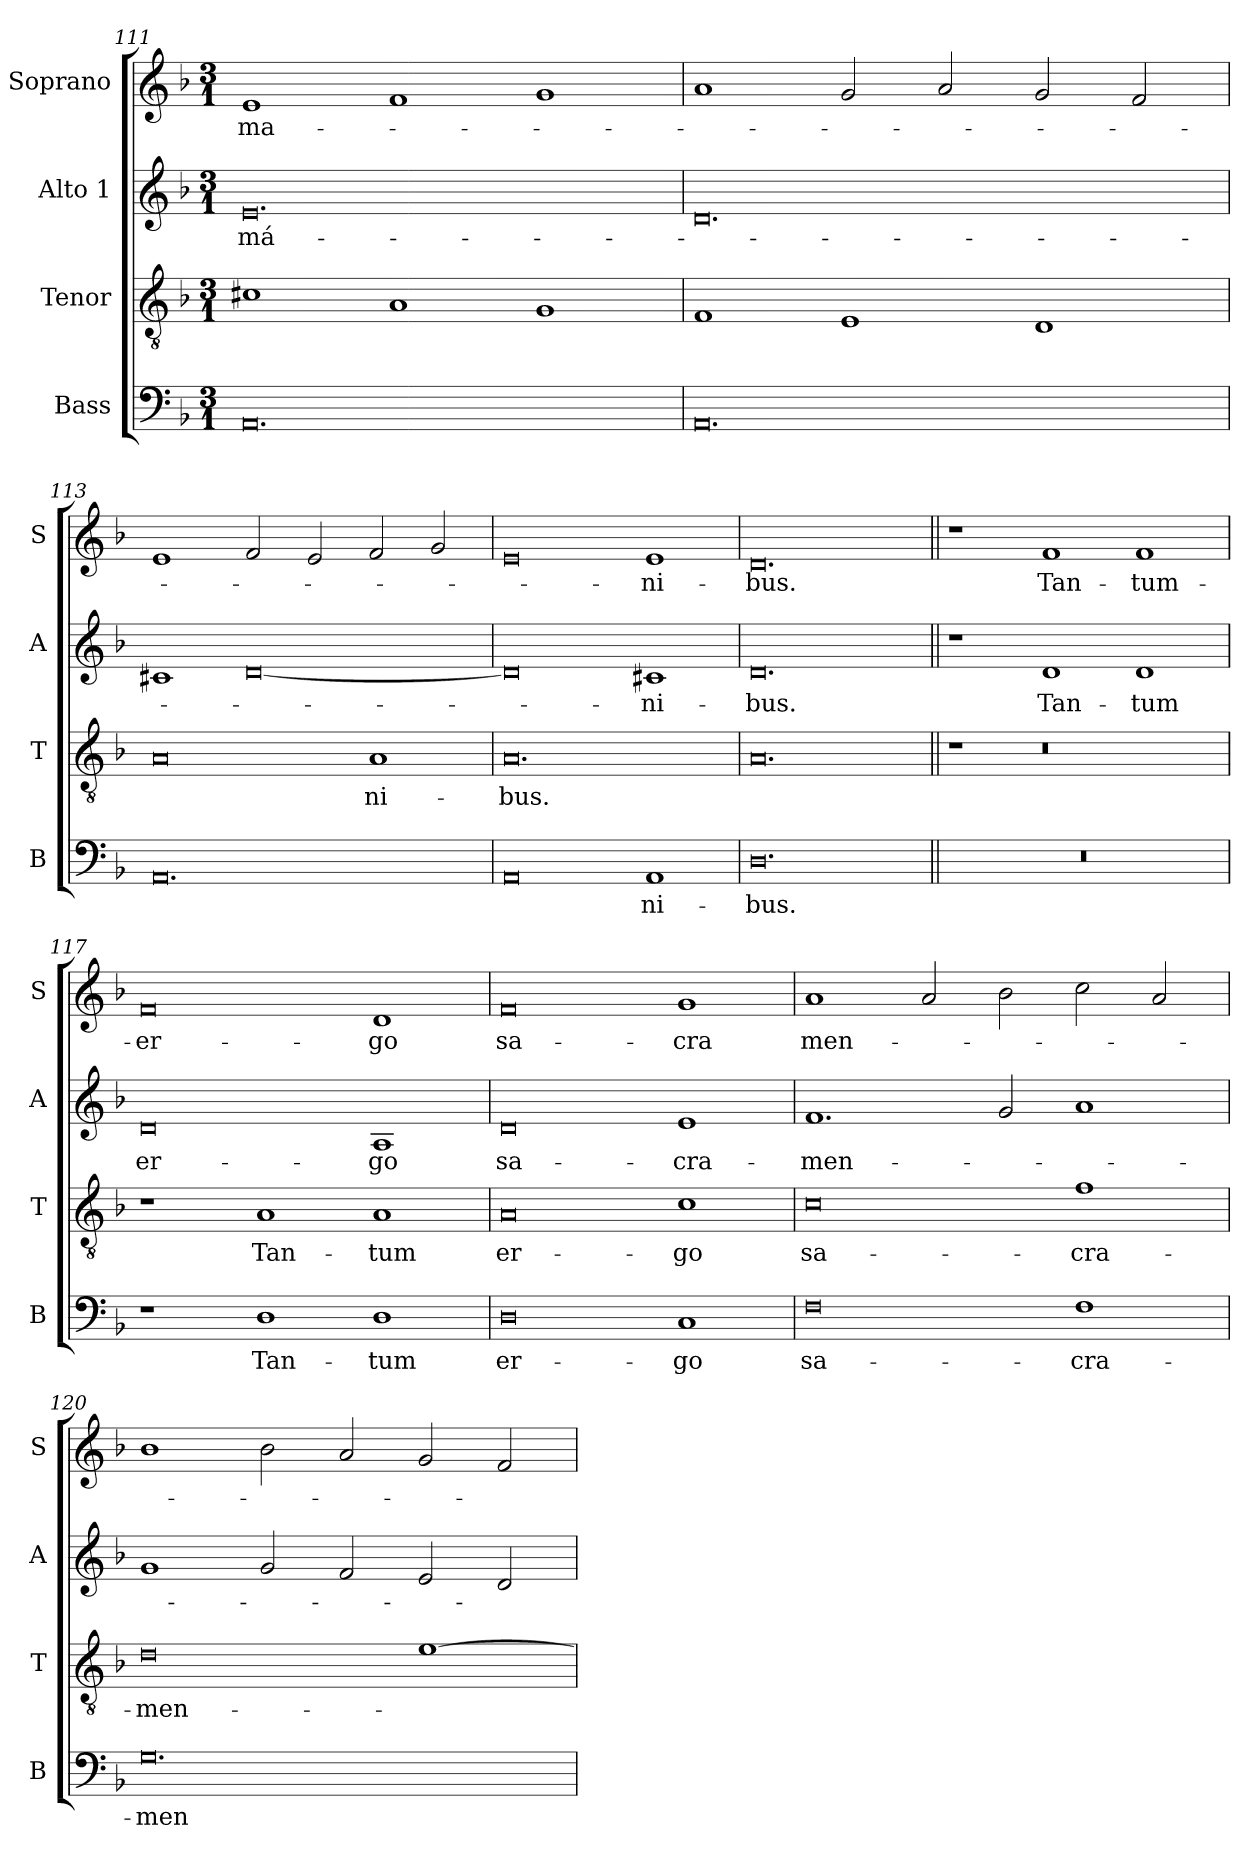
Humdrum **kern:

**kern	**text	**kern	**text	**kern	**text	**kern	**text
*part4	*part4	*part3	*part3	*part2	*part2	*part1	*part1
*staff4	*staff4	*staff3	*staff3	*staff2	*staff2	*staff1	*staff1
*I"Bass	*	*I"Tenor	*	*I"Alto 1	*	*I"Soprano	*
*I'B	*	*I'T	*	*I'A	*	*I'S	*
*clefF4	*	*clefGv2	*	*clefG2	*	*clefG2	*
*k[b-]	*	*k[b-]	*	*k[b-]	*	*k[b-]	*
*F:	*	*F:	*	*F:	*	*F:	*
*M3/1	*	*M3/1	*	*M3/1	*	*M3/1	*
=111	=111	=111	=111	=111	=111	=111	=111
0.AA	.	1c#X	.	0.e	má-	1e	ma-
.	.	1A	.	.	.	1f	.
.	.	1G	.	.	.	1g	.
=112	=112	=112	=112	=112	=112	=112	=112
0.AA	.	1F	.	0.d	.	1a	.
.	.	1E	.	.	.	2g/	.
.	.	.	.	.	.	2a/	.
.	.	1D	.	.	.	2g/	.
.	.	.	.	.	.	2f/	.
=113	=113	=113	=113	=113	=113	=113	=113
0.AA	.	0A	.	1c#X	.	1e	.
.	.	.	.	[0d	.	2f/	.
.	.	.	.	.	.	2e/	.
.	.	1A	-ni-	.	.	2f/	.
.	.	.	.	.	.	2g/	.
=114	=114	=114	=114	=114	=114	=114	=114
0AA	.	0.A	-bus.	0d]	.	0e	.
1AA	ni-	.	.	1c#X	-ni-	1e	-ni-
=115	=115	=115	=115	=115	=115	=115	=115
0.D	-bus.	0.A	.	0.d	-bus.	0.d	-bus.
!!LO:PB:g=z
=116||	=116||	=116||	=116||	=116||	=116||	=116||	=116||
0.r	.	1r	.	1r	.	1r	.
.	.	0r	.	1d	Tan-	1f	Tan-
.	.	.	.	1d	-tum	1f	-tum-
=117	=117	=117	=117	=117	=117	=117	=117
1r	.	1r	.	0d	er-	0f	-er-
1D	Tan-	1A	Tan-	.	.	.	.
1D	-tum	1A	-tum	1A	-go	1d	-go
=118	=118	=118	=118	=118	=118	=118	=118
0D	er-	0A	er-	0d	sa-	0f	sa-
1C	-go	1c	-go	1e	-cra-	1g	-cra
=119	=119	=119	=119	=119	=119	=119	=119
0F	sa-	0c	sa-	1.f	-men-	1a	men-
.	.	.	.	.	.	2a/	.
.	.	.	.	2g/	.	2b-\	.
1F	-cra-	1f	-cra-	1a	.	2cc\	.
.	.	.	.	.	.	2a/	.
=120	=120	=120	=120	=120	=120	=120	=120
0.G	-men-	0d	-men-	1g	.	1b-	.
.	.	.	.	2g/	.	2b-\	.
.	.	.	.	2f/	.	2a/	.
.	.	[1e	.	2e/	.	2g/	.
.	.	.	.	2d/	.	2f/	.
=	=	=	=	=	=	=	=
*-	*-	*-	*-	*-	*-	*-	*-
